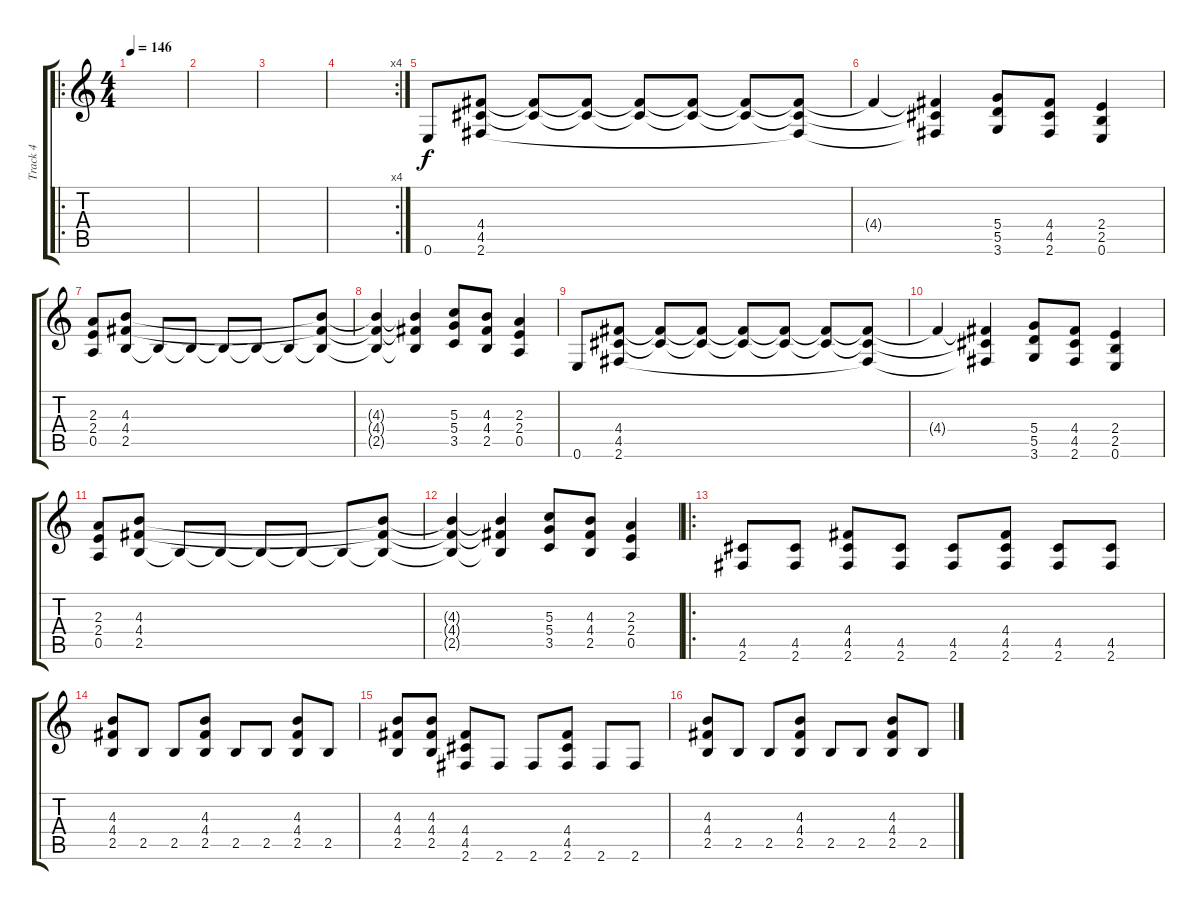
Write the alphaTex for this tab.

\track ("Track 4" "Track 4") {instrument distortionguitar}
\staff {score tabs}
\tuning (E4 B3 G3 D3 A2 E2) {hide}
\ro
\ts (4 4)
\tempo 146
\clef g2
\ks c
|
|
|
\rc 4
|
0.6.8 (4.4 4.5 2.6).8 (4.4{t} 4.5{t}).8 (4.4{t} 4.5{t}).8 (4.4{t} 4.5{t}).8 (4.4{t} 4.5{t}).8 (4.4{t} 4.5{t}).8 (4.4{t} 4.5{t} 2.6{t}).8 |
4.4{t}.4 (4.4{t} 4.5{t} 2.6{t}).4 (5.4 5.5 3.6).8 (4.4 4.5 2.6).8 (2.4 2.5 0.6).4 |
(2.3 2.4 0.5).8 (4.3 4.4 2.5).8 2.5{t}.8 2.5{t}.8 2.5{t}.8 2.5{t}.8 2.5{t}.8 (4.3{t} 4.4{t} 2.5{t}).8 |
(4.3{t} 4.4{t} 2.5{t}).4 (4.3{t} 4.4{t} 2.5{t}).4 (5.3 5.4 3.5).8 (4.3 4.4 2.5).8 (2.3 2.4 0.5).4 |
0.6.8 (4.4 4.5 2.6).8 (4.4{t} 4.5{t}).8 (4.4{t} 4.5{t}).8 (4.4{t} 4.5{t}).8 (4.4{t} 4.5{t}).8 (4.4{t} 4.5{t}).8 (4.4{t} 4.5{t} 2.6{t}).8 |
4.4{t}.4 (4.4{t} 4.5{t} 2.6{t}).4 (5.4 5.5 3.6).8 (4.4 4.5 2.6).8 (2.4 2.5 0.6).4 |
(2.3 2.4 0.5).8 (4.3 4.4 2.5).8 2.5{t}.8 2.5{t}.8 2.5{t}.8 2.5{t}.8 2.5{t}.8 (4.3{t} 4.4{t} 2.5{t}).8 |
(4.3{t} 4.4{t} 2.5{t}).4 (4.3{t} 4.4{t} 2.5{t}).4 (5.3 5.4 3.5).8 (4.3 4.4 2.5).8 (2.3 2.4 0.5).4 |
\ro
(4.5 2.6).8 (4.5 2.6).8 (4.4 4.5 2.6).8 (4.5 2.6).8 (4.5 2.6).8 (4.4 4.5 2.6).8 (4.5 2.6).8 (4.5 2.6).8 |
(4.3 4.4 2.5).8 2.5.8 2.5.8 (4.3 4.4 2.5).8 2.5.8 2.5.8 (4.3 4.4 2.5).8 2.5.8 |
(4.3 4.4 2.5).8 (4.3 4.4 2.5).8 (4.4 4.5 2.6).8 2.6.8 2.6.8 (4.4 4.5 2.6).8 2.6.8 2.6.8 |
(4.3 4.4 2.5).8 2.5.8 2.5.8 (4.3 4.4 2.5).8 2.5.8 2.5.8 (4.3 4.4 2.5).8 2.5.8
